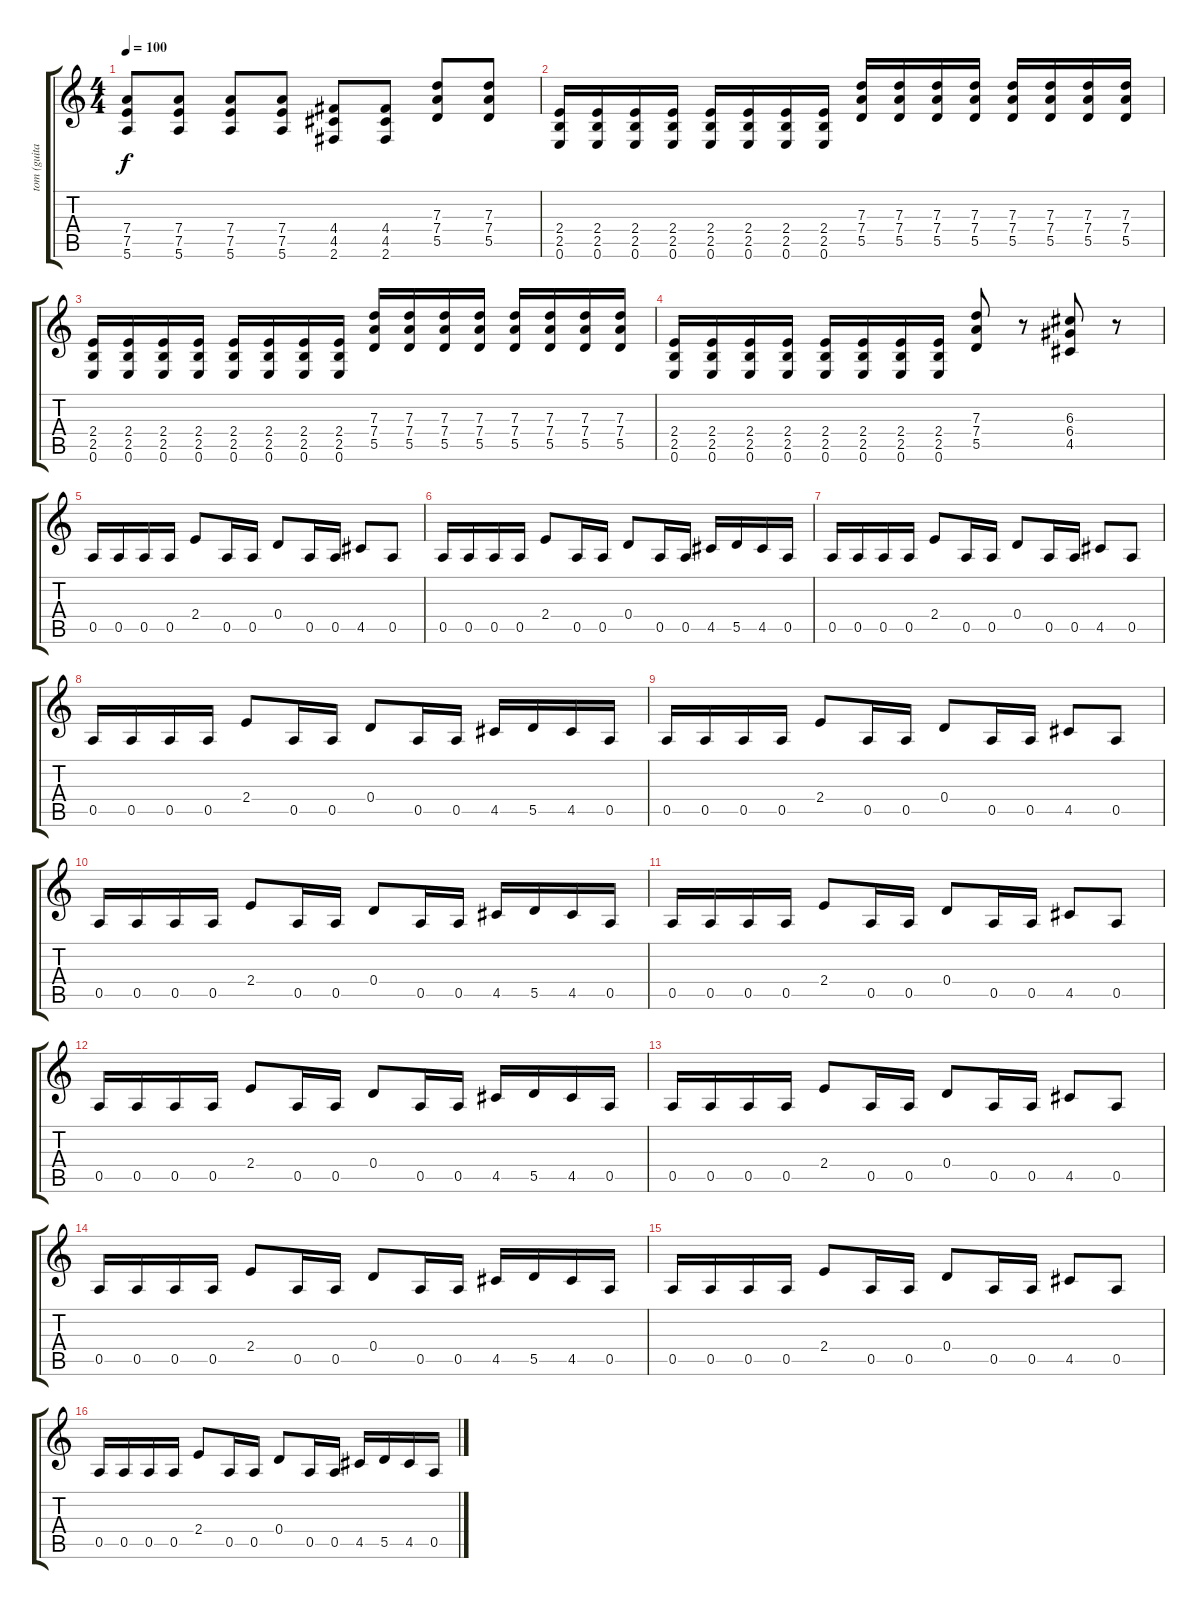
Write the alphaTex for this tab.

\track ("tom (guitar 1)" "tom (guita") {instrument distortionguitar}
\staff {score tabs}
\tuning (E4 B3 G3 D3 A2 E2) {hide}
\ts (4 4)
\tempo 100
\clef g2
\ks c
(7.4 7.5 5.6).8{dy f} (7.4 7.5 5.6).8 (7.4 7.5 5.6).8 (7.4 7.5 5.6).8 (4.4 4.5 2.6).8 (4.4 4.5 2.6).8 (7.3 7.4 5.5).8 (7.3 7.4 5.5).8 |
(2.4 2.5 0.6).16{instrument distortionguitar} (2.4 2.5 0.6).16{instrument electricguitarmuted} (2.4 2.5 0.6).16 (2.4 2.5 0.6).16 (2.4 2.5 0.6).16 (2.4 2.5 0.6).16 (2.4 2.5 0.6).16 (2.4 2.5 0.6).16 (7.3 7.4 5.5).16 (7.3 7.4 5.5).16 (7.3 7.4 5.5).16 (7.3 7.4 5.5).16 (7.3 7.4 5.5).16 (7.3 7.4 5.5).16 (7.3 7.4 5.5).16 (7.3 7.4 5.5).16 |
(2.4 2.5 0.6).16{instrument electricguitarmuted} (2.4 2.5 0.6).16 (2.4 2.5 0.6).16 (2.4 2.5 0.6).16 (2.4 2.5 0.6).16 (2.4 2.5 0.6).16 (2.4 2.5 0.6).16 (2.4 2.5 0.6).16 (7.3 7.4 5.5).16 (7.3 7.4 5.5).16 (7.3 7.4 5.5).16 (7.3 7.4 5.5).16 (7.3 7.4 5.5).16 (7.3 7.4 5.5).16 (7.3 7.4 5.5).16 (7.3 7.4 5.5).16 |
(2.4 2.5 0.6).16{instrument electricguitarmuted} (2.4 2.5 0.6).16 (2.4 2.5 0.6).16 (2.4 2.5 0.6).16 (2.4 2.5 0.6).16 (2.4 2.5 0.6).16 (2.4 2.5 0.6).16 (2.4 2.5 0.6).16 (7.3 7.4 5.5).8{instrument distortionguitar} r.8 (6.3 6.4 4.5).8 r.8 |
0.5.16 0.5.16 0.5.16 0.5.16 2.4.8 0.5.16 0.5.16 0.4.8 0.5.16 0.5.16 4.5.8 0.5.8 |
0.5.16 0.5.16 0.5.16 0.5.16 2.4.8 0.5.16 0.5.16 0.4.8 0.5.16 0.5.16 4.5.16 5.5.16 4.5.16 0.5.16 |
0.5.16 0.5.16 0.5.16 0.5.16 2.4.8 0.5.16 0.5.16 0.4.8 0.5.16 0.5.16 4.5.8 0.5.8 |
0.5.16 0.5.16 0.5.16 0.5.16 2.4.8 0.5.16 0.5.16 0.4.8 0.5.16 0.5.16 4.5.16 5.5.16 4.5.16 0.5.16 |
0.5.16 0.5.16 0.5.16 0.5.16 2.4.8 0.5.16 0.5.16 0.4.8 0.5.16 0.5.16 4.5.8 0.5.8 |
0.5.16 0.5.16 0.5.16 0.5.16 2.4.8 0.5.16 0.5.16 0.4.8 0.5.16 0.5.16 4.5.16 5.5.16 4.5.16 0.5.16 |
0.5.16 0.5.16 0.5.16 0.5.16 2.4.8 0.5.16 0.5.16 0.4.8 0.5.16 0.5.16 4.5.8 0.5.8 |
0.5.16 0.5.16 0.5.16 0.5.16 2.4.8 0.5.16 0.5.16 0.4.8 0.5.16 0.5.16 4.5.16 5.5.16 4.5.16 0.5.16 |
0.5.16 0.5.16 0.5.16 0.5.16 2.4.8 0.5.16 0.5.16 0.4.8 0.5.16 0.5.16 4.5.8 0.5.8 |
0.5.16 0.5.16 0.5.16 0.5.16 2.4.8 0.5.16 0.5.16 0.4.8 0.5.16 0.5.16 4.5.16 5.5.16 4.5.16 0.5.16 |
0.5.16 0.5.16 0.5.16 0.5.16 2.4.8 0.5.16 0.5.16 0.4.8 0.5.16 0.5.16 4.5.8 0.5.8 |
0.5.16 0.5.16 0.5.16 0.5.16 2.4.8 0.5.16 0.5.16 0.4.8 0.5.16 0.5.16 4.5.16 5.5.16 4.5.16 0.5.16
